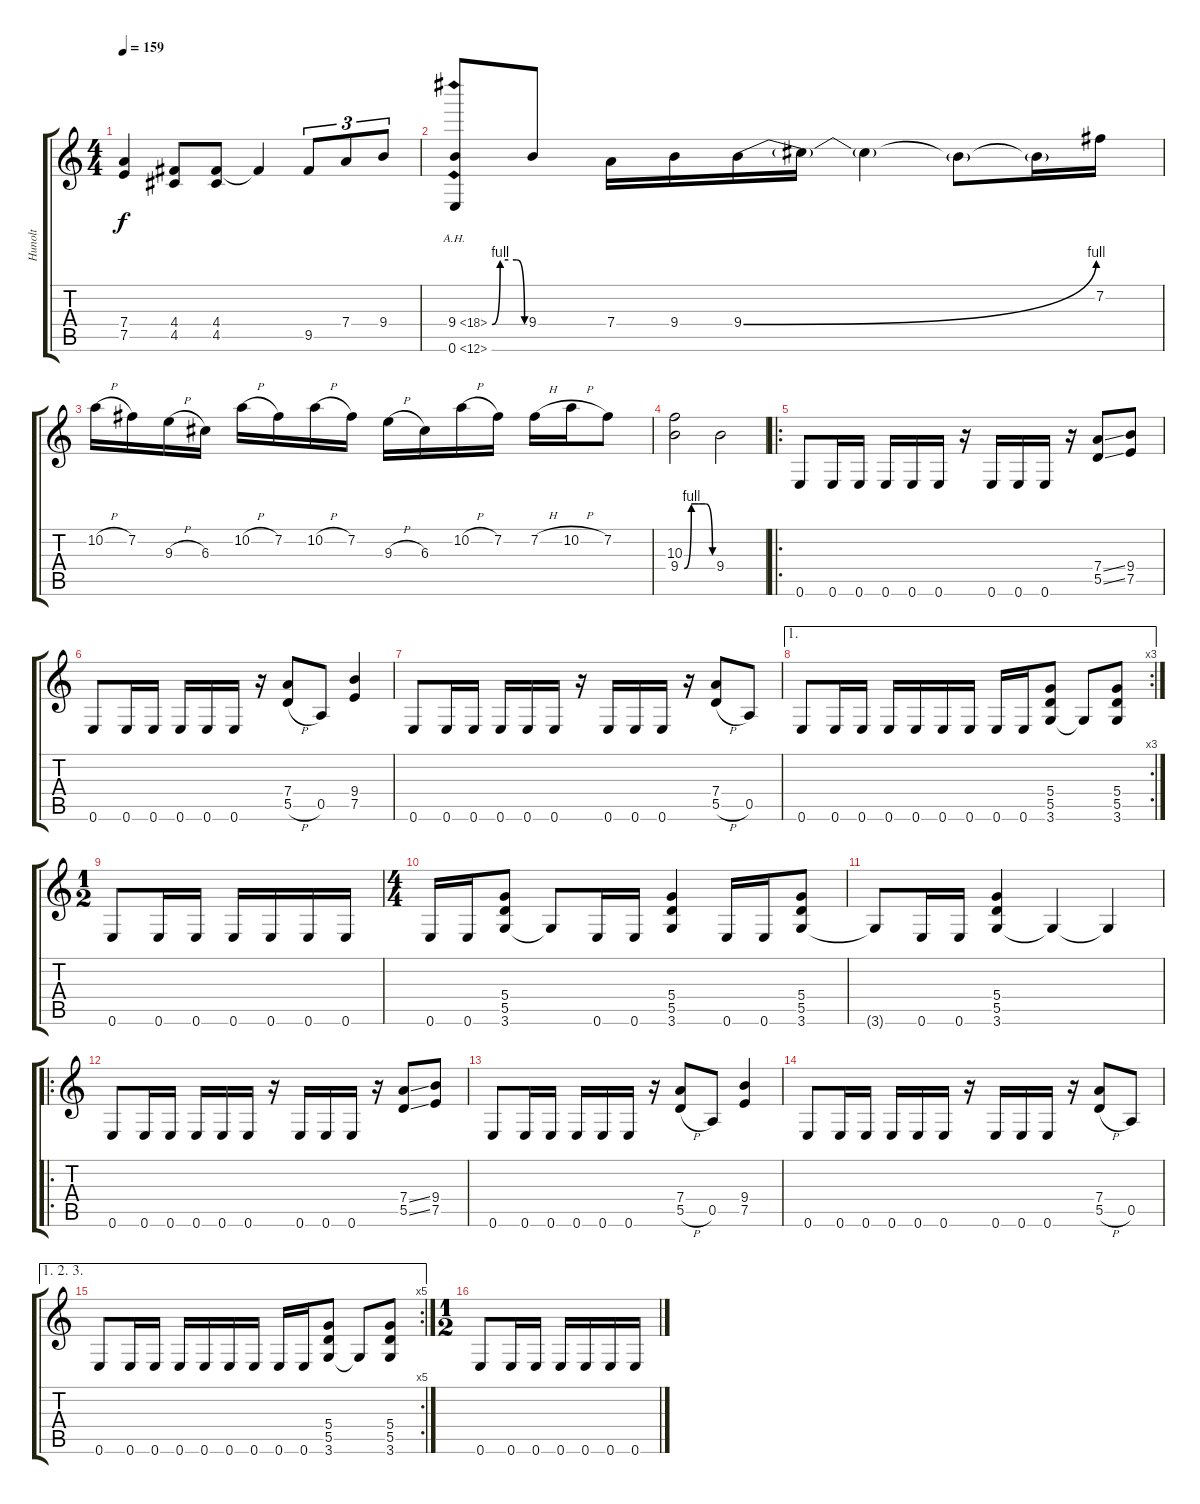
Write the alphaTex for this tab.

\track ("Hunolt" "Hunolt") {instrument distortionguitar}
\staff {score tabs}
\tuning (E4 B3 G3 D3 A2 E2) {hide}
\ts (4 4)
\tempo 159
\clef g2
\ks c
(7.4 7.5).4{dy f} (4.4 4.5).8 (4.4 4.5).8 4.4{t}.4 9.5.8{tu (3 2)} 7.4.8{tu (3 2)} 9.4.8{tu (3 2)} |
(9.4{be (custom 0 0 15 4 30 4 45 4 60 0) ah 9} 0.6{ah 12}).8 9.4.8 7.4.16 9.4.16 9.4{be (bend 0 0 60 4)}.16 9.4{t}.16 9.4{t}.4 9.4{t}.8 9.4{t}.16 7.2.16 |
10.2{h}.16 7.2.16 9.3{h}.16 6.3.16 10.2{h}.16 7.2.16 10.2{h}.16 7.2.16 9.3{h}.16 6.3.16 10.2{h}.16 7.2.16 7.2{h}.16 10.2{h}.16 7.2.8 |
(10.3 9.4{be (custom 0 0 15 4 30 4 45 4 60 0)}).2 9.4.2 |
\ro
0.6.8 0.6.16 0.6.16 0.6.16 0.6.16 0.6.16 r.16 0.6.16 0.6.16 0.6.16 r.16 (7.4{ss} 5.5{ss}).8 (9.4 7.5).8 |
0.6.8 0.6.16 0.6.16 0.6.16 0.6.16 0.6.16 r.16 (7.4 5.5{h}).8 0.5.8 (9.4 7.5).4 |
0.6.8 0.6.16 0.6.16 0.6.16 0.6.16 0.6.16 r.16 0.6.16 0.6.16 0.6.16 r.16 (7.4 5.5{h}).8 0.5.8 |
\ae 1
\rc 3
0.6.8 0.6.16 0.6.16 0.6.16 0.6.16 0.6.16 0.6.16 0.6.16 0.6.16 (5.4 5.5 3.6).8 3.6{t}.8 (5.4 5.5 3.6).8 |
\ts (1 2)
0.6.8 0.6.16 0.6.16 0.6.16 0.6.16 0.6.16 0.6.16 |
\ts (4 4)
0.6.16 0.6.16 (5.4 5.5 3.6).8 3.6{t}.8 0.6.16 0.6.16 (5.4 5.5 3.6).4 0.6.16 0.6.16 (5.4 5.5 3.6).8 |
3.6{t}.8 0.6.16 0.6.16 (5.4 5.5 3.6).4 3.6{t}.4 3.6{t}.4 |
\ro
0.6.8 0.6.16 0.6.16 0.6.16 0.6.16 0.6.16 r.16 0.6.16 0.6.16 0.6.16 r.16 (7.4{ss} 5.5{ss}).8 (9.4 7.5).8 |
0.6.8 0.6.16 0.6.16 0.6.16 0.6.16 0.6.16 r.16 (7.4 5.5{h}).8 0.5.8 (9.4 7.5).4 |
0.6.8 0.6.16 0.6.16 0.6.16 0.6.16 0.6.16 r.16 0.6.16 0.6.16 0.6.16 r.16 (7.4 5.5{h}).8 0.5.8 |
\ae (1 2 3)
\rc 5
0.6.8 0.6.16 0.6.16 0.6.16 0.6.16 0.6.16 0.6.16 0.6.16 0.6.16 (5.4 5.5 3.6).8 3.6{t}.8 (5.4 5.5 3.6).8 |
\ts (1 2)
0.6.8 0.6.16 0.6.16 0.6.16 0.6.16 0.6.16 0.6.16
